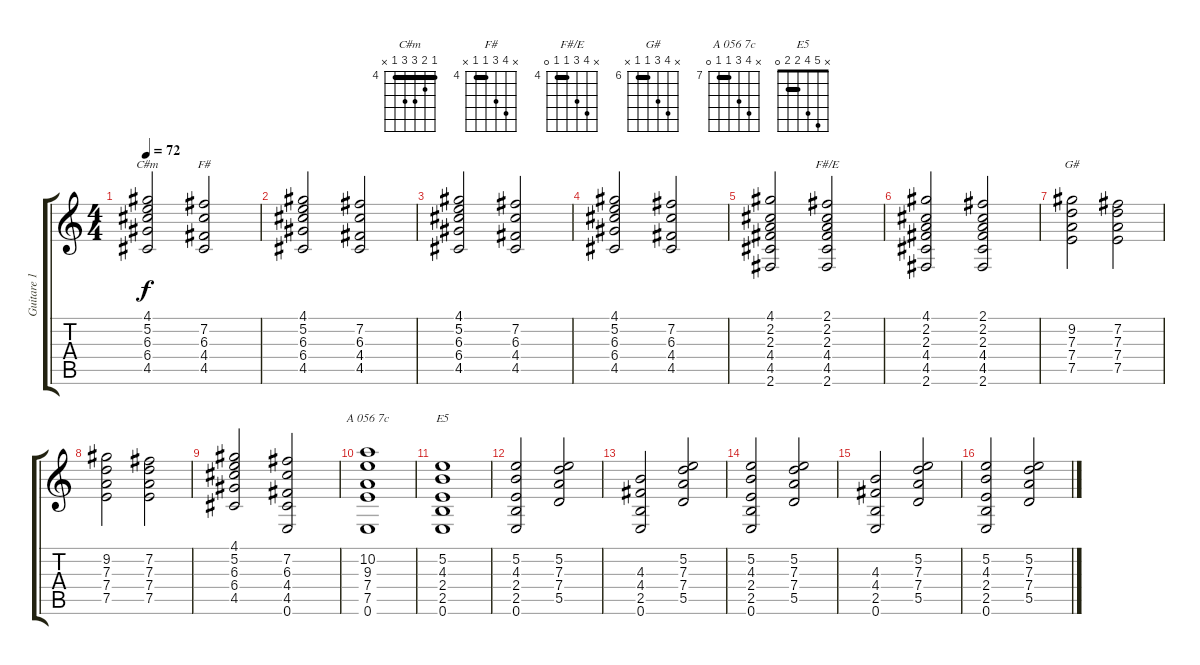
\track ("Guitare 1" "Guitare 1") {instrument acousticguitarsteel}
\staff {score tabs}
\tuning (E4 B3 G3 D3 A2 E2) {hide}
\chord ("C#m" 4 5 6 6 4 x) {firstfret 4 barre 4}
\chord ("F#" x 7 6 4 4 x) {firstfret 4 barre 4}
\chord ("F#/E" x 7 6 4 4 0) {firstfret 4 barre 4}
\chord ("G#" x 9 8 6 6 x) {firstfret 6 barre 6}
\chord ("A 056 7c" x 10 9 7 7 0) {firstfret 7 barre 7}
\chord ("E5" x 5 4 2 2 0) {barre 2}
\ts (4 4)
\tempo 72
\clef g2
\ks c
(4.1 5.2 6.3 6.4 4.5).2{ch "C#m" dy f} (7.2 6.3 4.4 4.5).2{ch "F#"} |
(4.1 5.2 6.3 6.4 4.5).2 (7.2 6.3 4.4 4.5).2 |
(4.1 5.2 6.3 6.4 4.5).2 (7.2 6.3 4.4 4.5).2 |
(4.1 5.2 6.3 6.4 4.5).2 (7.2 6.3 4.4 4.5).2 |
(4.1 2.2 2.3 4.4 4.5 2.6).2 (2.1 2.2 2.3 4.4 4.5 2.6).2{ch "F#/E"} |
(4.1 2.2 2.3 4.4 4.5 2.6).2 (2.1 2.2 2.3 4.4 4.5 2.6).2 |
(9.2 7.3 7.4 7.5).2{ch "G#"} (7.2 7.3 7.4 7.5).2 |
(9.2 7.3 7.4 7.5).2 (7.2 7.3 7.4 7.5).2 |
(4.1 5.2 6.3 6.4 4.5).2 (7.2 6.3 4.4 4.5 0.6).2 |
(10.2 9.3 7.4 7.5 0.6).1{ch "A 056 7c"} |
(5.2 4.3 2.4 2.5 0.6).1{ch "E5"} |
(5.2 4.3 2.4 2.5 0.6).2 (5.2 7.3 7.4 5.5).2 |
(4.3 4.4 2.5 0.6).2 (5.2 7.3 7.4 5.5).2 |
(5.2 4.3 2.4 2.5 0.6).2{volume 10} (5.2 7.3 7.4 5.5).2 |
(4.3 4.4 2.5 0.6).2 (5.2 7.3 7.4 5.5).2 |
(5.2 4.3 2.4 2.5 0.6).2 (5.2 7.3 7.4 5.5).2
